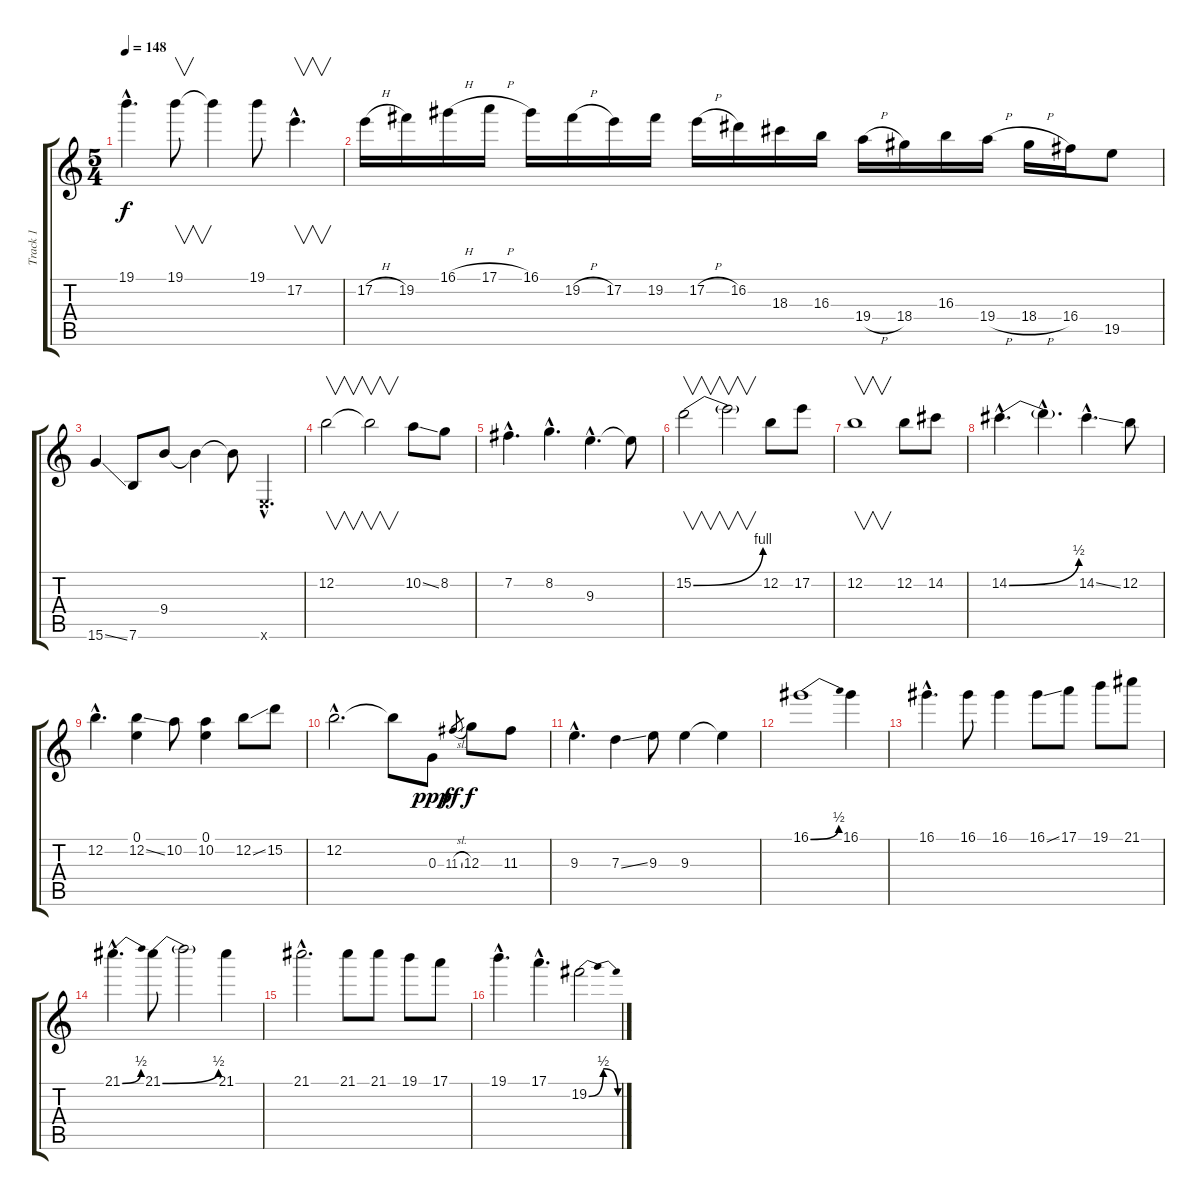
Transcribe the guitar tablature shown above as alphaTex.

\track ("Track 1" "Track 1") {instrument distortionguitar}
\staff {score tabs}
\tuning (E4 B3 G3 D3 A2 E2) {hide}
\ts (5 4)
\tempo 148
\clef g2
\ks c
19.1{hac t}.4{d dy f} 19.1.8{v} 19.1{t}.4 19.1.8 17.2{hac}.4{v d} |
17.2{h}.16 19.2.16 16.1{h}.16 17.1{h}.16 16.1.16 19.2{h}.16 17.2.16 19.2.16 17.2{h}.16 16.2.16 18.3.16 16.3.16 19.4{h}.16 18.4.16 16.3.16 19.4{h}.16 18.4{h}.16 16.4.16 19.5.8 |
15.6{ss}.4 7.6.8 9.4.8 9.4{t}.4 9.4{t}.8 0.6{hac x}.4{d} |
12.2.2{v} 12.2{t}.2{v} 10.2{ss}.8 8.2.8 |
7.2{hac}.4{d} 8.2{hac}.4{d} 9.3{hac}.4{d} 9.3{t}.8 |
15.2{be (bend 0 0 60 4)}.2{v} 15.2{t}.2{v} 12.2.8 17.2.8 |
12.2.1{v} 12.2.8 14.2.8 |
14.2{be (bend 0 0 60 2) hac}.4{d} 14.2{hac t}.4{d} 14.2{ss hac}.4{d} 12.2.8 |
12.2{hac}.4{d} (0.1 12.2{ss}).4 10.2.8 (0.1 10.2).4 12.2{ss}.8 15.2.8 |
12.2{hac}.2{d} 12.2{t}.8 0.3.8{dy ppp} 11.3{sl}.8{gr dy ff} 12.3.8{dy f} 11.3.8 |
9.3{hac}.4{d} 7.3{ss}.4 9.3.8 9.3.4 9.3{t}.4 |
16.1{be (bend 0 0 60 2)}.1 16.1.4 |
16.1{hac}.4{d} 16.1.8 16.1.4 16.1{ss}.8 17.1.8 19.1.8 21.1.8 |
21.1{be (bend 0 0 60 2) hac}.4{d} 21.1{be (bend 0 0 60 2)}.8 21.1{t}.2 21.1.4 |
21.1{hac}.2{d} 21.1.8 21.1.8 19.1.8 17.1.8 |
19.1{hac}.4{d} 17.1{hac}.4{d} 19.2{be (bendrelease 0 0 15 2 45 2 60 0)}.2
